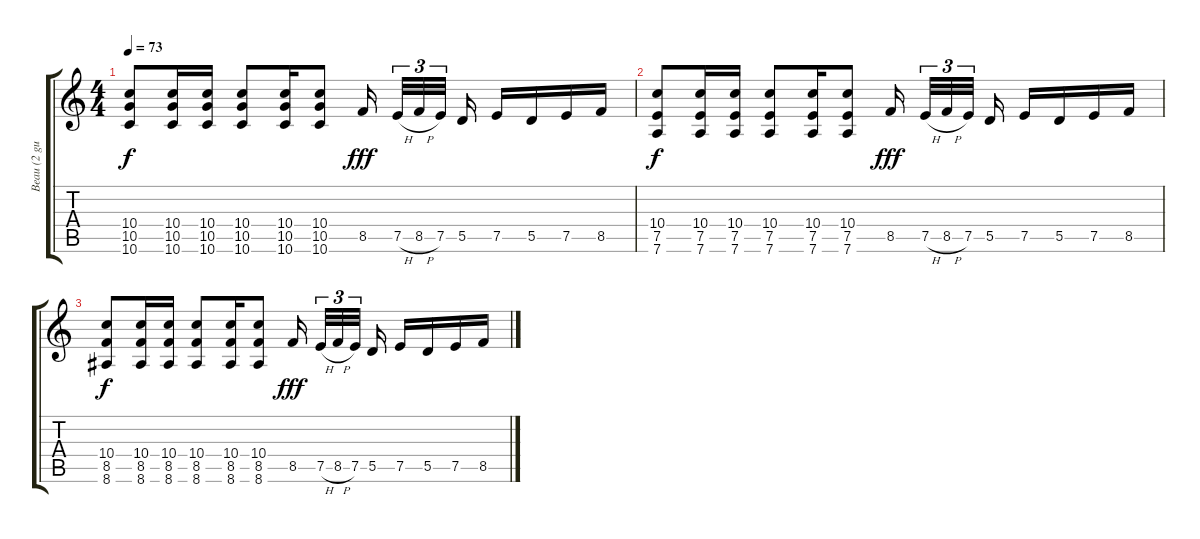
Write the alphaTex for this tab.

\track ("Beau (2 guitarra)" "Beau (2 gu") {instrument distortionguitar}
\staff {score tabs}
\tuning (E4 B3 G3 D3 A2 D2) {hide}
\ts (4 4)
\tempo 73
\clef g2
\ks c
(10.4 10.5 10.6).8{dy f} (10.4 10.5 10.6).16 (10.4 10.5 10.6).16 (10.4 10.5 10.6).8 (10.4 10.5 10.6).16 (10.4 10.5 10.6).8 8.5.16{dy fff beam splitsecondary} 7.5{h}.32{tu (3 2)} 8.5{h}.32{tu (3 2)} 7.5.32{tu (3 2) beam splitsecondary} 5.5.16 7.5.16 5.5.16 7.5.16 8.5.16 |
(10.4 7.5 7.6).8{dy f} (10.4 7.5 7.6).16 (10.4 7.5 7.6).16 (10.4 7.5 7.6).8 (10.4 7.5 7.6).16 (10.4 7.5 7.6).8 8.5.16{dy fff beam splitsecondary} 7.5{h}.32{tu (3 2)} 8.5{h}.32{tu (3 2)} 7.5.32{tu (3 2) beam splitsecondary} 5.5.16 7.5.16 5.5.16 7.5.16 8.5.16 |
(10.4 8.5 8.6).8{dy f} (10.4 8.5 8.6).16 (10.4 8.5 8.6).16 (10.4 8.5 8.6).8 (10.4 8.5 8.6).16 (10.4 8.5 8.6).8 8.5.16{dy fff beam splitsecondary} 7.5{h}.32{tu (3 2)} 8.5{h}.32{tu (3 2)} 7.5.32{tu (3 2) beam splitsecondary} 5.5.16 7.5.16 5.5.16 7.5.16 8.5.16
